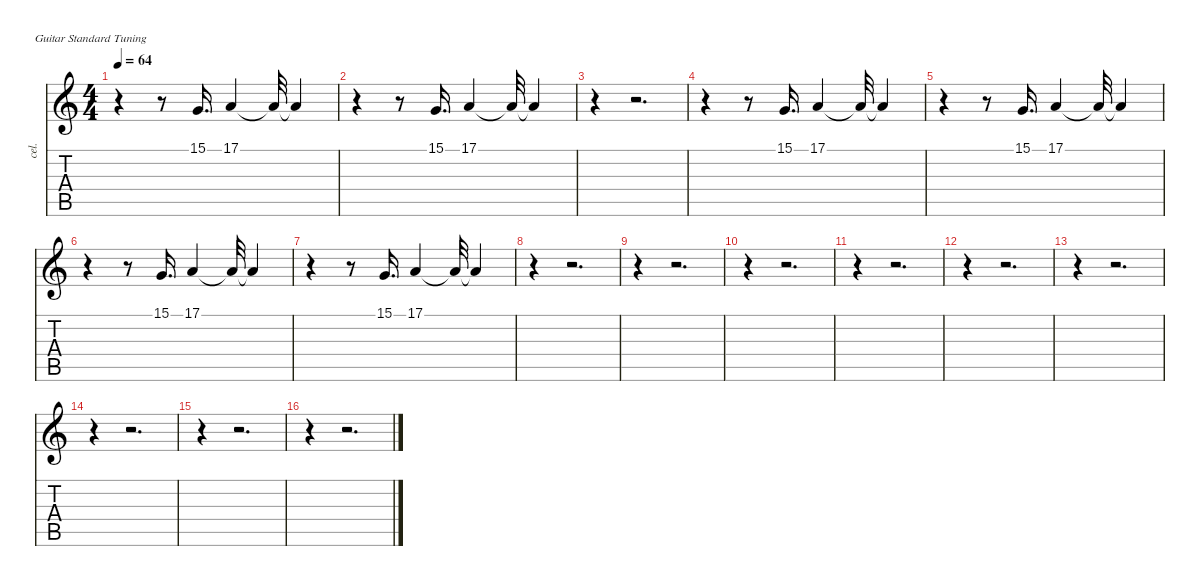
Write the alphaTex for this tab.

\defaultSystemsLayout 4
\hideDynamics
\bracketExtendMode nobrackets
\otherSystemsTrackNameOrientation horizontal
\track ("Piste 3" "cel.") {instrument celesta}
\staff {score tabs}
\tuning (E4 B3 G3 D3 A2 E2)
\displaytranspose -12
\ts (4 4)
\tempo 64
\clef g2
\ks c
r.4{dy f} r.8 15.1.16{d} 17.1.4 17.1{t}.32 17.1{t}.4 |
r.4 r.8 15.1.16{d} 17.1.4 17.1{t}.32 17.1{t}.4 |
r.4 r.2{d} |
r.4 r.8 15.1.16{d} 17.1.4 17.1{t}.32 17.1{t}.4 |
r.4 r.8 15.1.16{d} 17.1.4 17.1{t}.32 17.1{t}.4 |
r.4 r.8 15.1.16{d} 17.1.4 17.1{t}.32 17.1{t}.4 |
r.4 r.8 15.1.16{d} 17.1.4 17.1{t}.32 17.1{t}.4 |
r.4 r.2{d} |
r.4 r.2{d} |
r.4 r.2{d} |
r.4 r.2{d} |
r.4 r.2{d} |
r.4 r.2{d} |
r.4 r.2{d} |
r.4 r.2{d} |
r.4 r.2{d}
